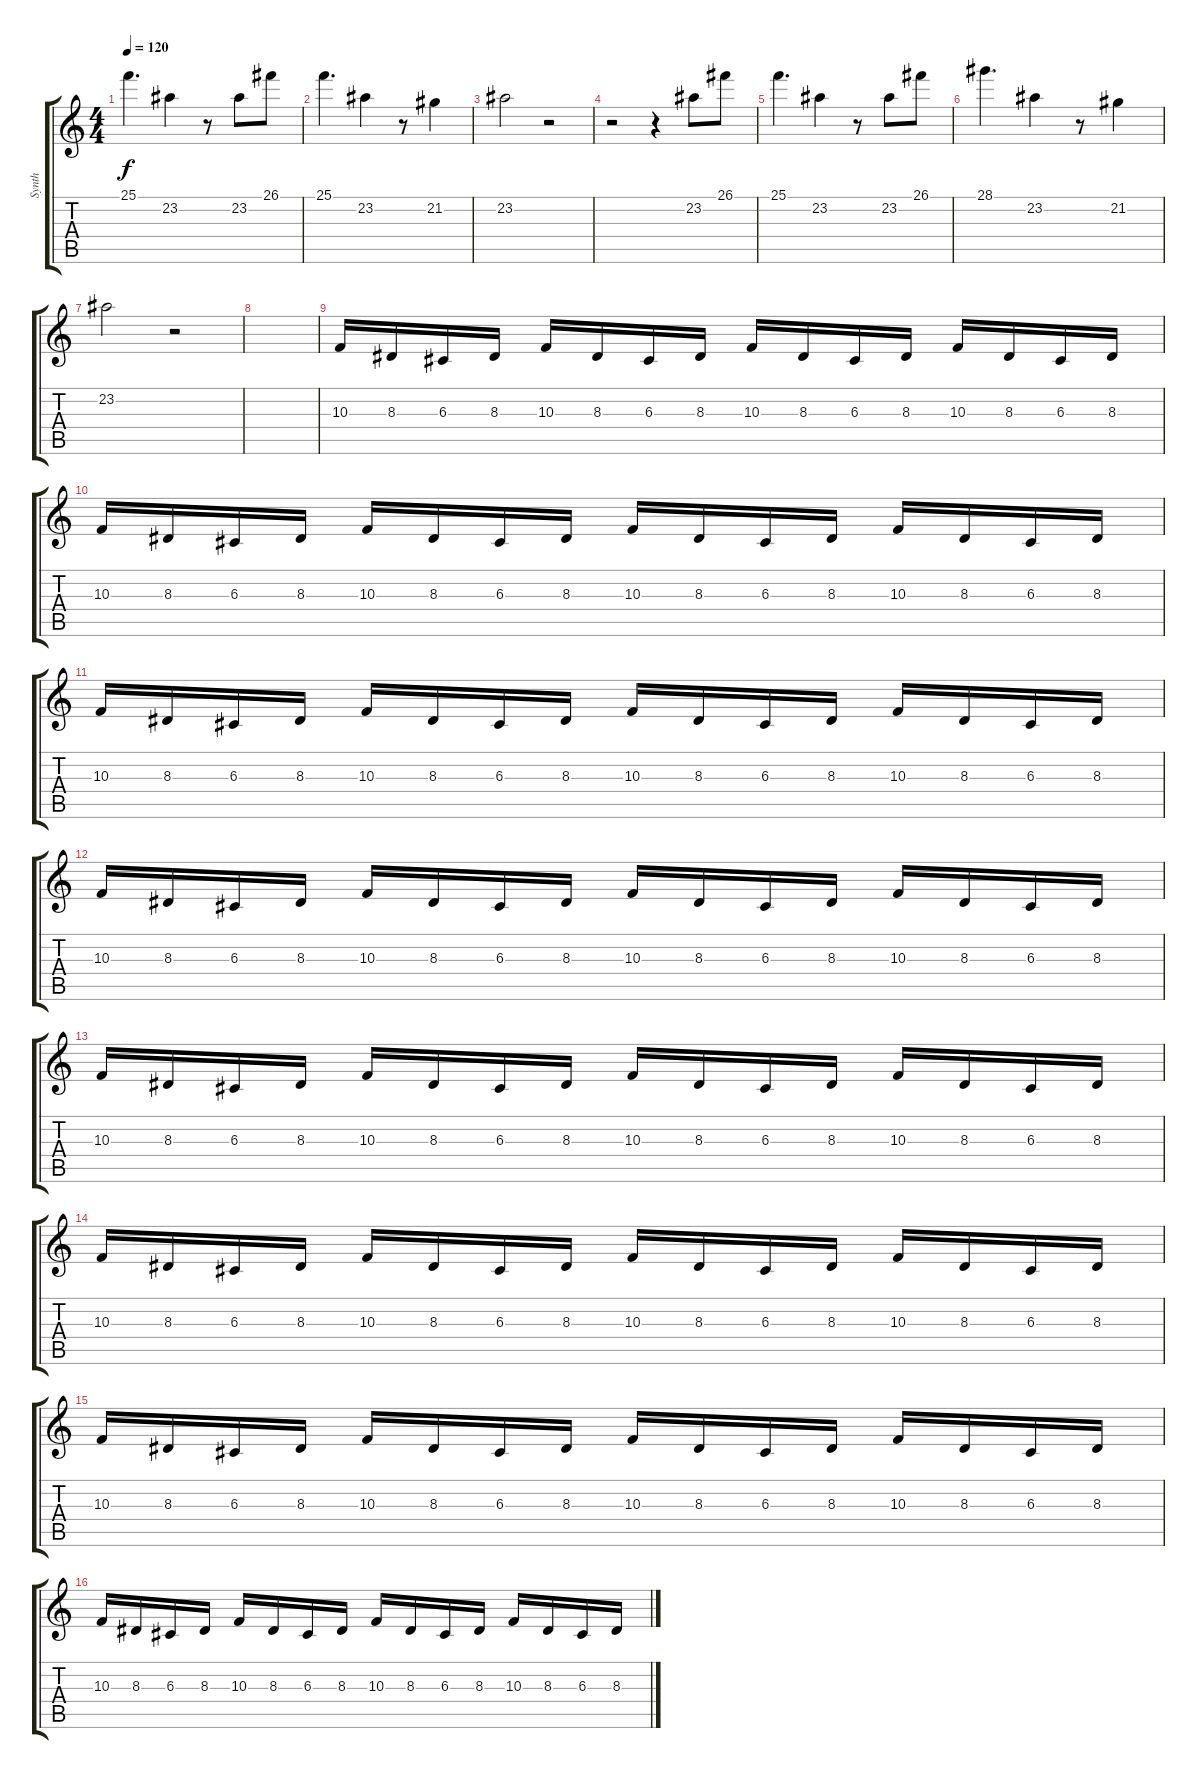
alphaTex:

\track ("Synth" "Synth") {instrument dulcimer}
\staff {score tabs}
\tuning (E4 B3 G3 D3 A2 E2) {hide}
\ts (4 4)
\tempo 120
\clef g2
\ks c
25.1.4{d dy f} 23.2.4 r.8 23.2.8 26.1.8 |
25.1.4{d} 23.2.4 r.8 21.2.4 |
23.2.2 r.2 |
r.2 r.4 23.2.8 26.1.8 |
25.1.4{d} 23.2.4 r.8 23.2.8 26.1.8 |
28.1.4{d} 23.2.4 r.8 21.2.4 |
23.2.2 r.2 |
|
10.3.16{volume 6 balance 14 instrument lead8bassandlead} 8.3.16 6.3.16 8.3.16 10.3.16 8.3.16 6.3.16 8.3.16 10.3.16{balance 2} 8.3.16 6.3.16 8.3.16 10.3.16 8.3.16 6.3.16 8.3.16 |
10.3.16{volume 6 balance 14} 8.3.16 6.3.16 8.3.16 10.3.16 8.3.16 6.3.16 8.3.16 10.3.16{balance 2} 8.3.16 6.3.16 8.3.16 10.3.16 8.3.16 6.3.16 8.3.16 |
10.3.16{volume 6 balance 14} 8.3.16 6.3.16 8.3.16 10.3.16 8.3.16 6.3.16 8.3.16 10.3.16{balance 2} 8.3.16 6.3.16 8.3.16 10.3.16 8.3.16 6.3.16 8.3.16 |
10.3.16{volume 6 balance 14} 8.3.16 6.3.16 8.3.16 10.3.16 8.3.16 6.3.16 8.3.16 10.3.16{balance 2} 8.3.16 6.3.16 8.3.16 10.3.16 8.3.16 6.3.16 8.3.16 |
10.3.16{volume 6 balance 14} 8.3.16 6.3.16 8.3.16 10.3.16 8.3.16 6.3.16 8.3.16 10.3.16{balance 2} 8.3.16 6.3.16 8.3.16 10.3.16 8.3.16 6.3.16 8.3.16 |
10.3.16{volume 6 balance 14} 8.3.16 6.3.16 8.3.16 10.3.16 8.3.16 6.3.16 8.3.16 10.3.16{balance 2} 8.3.16 6.3.16 8.3.16 10.3.16 8.3.16 6.3.16 8.3.16 |
10.3.16{volume 6 balance 14} 8.3.16 6.3.16 8.3.16 10.3.16 8.3.16 6.3.16 8.3.16 10.3.16{balance 2} 8.3.16 6.3.16 8.3.16 10.3.16 8.3.16 6.3.16 8.3.16 |
10.3.16{volume 6 balance 14} 8.3.16 6.3.16 8.3.16 10.3.16 8.3.16 6.3.16 8.3.16 10.3.16{balance 2} 8.3.16 6.3.16 8.3.16 10.3.16 8.3.16 6.3.16 8.3.16
